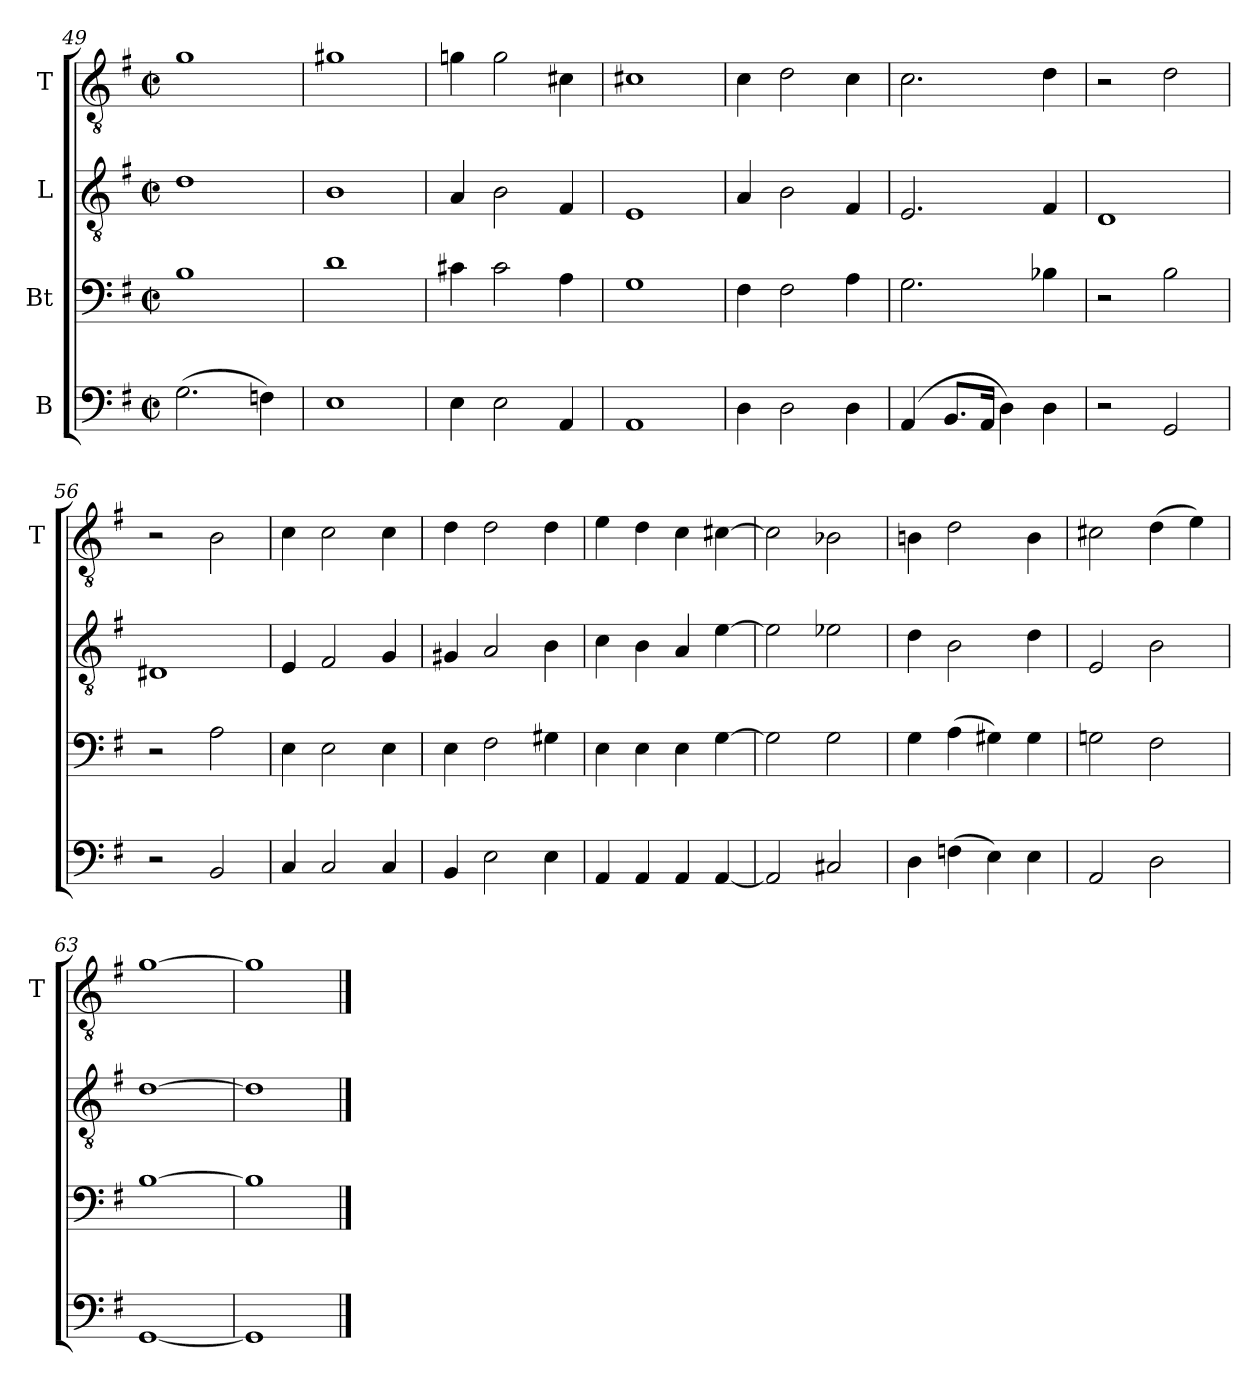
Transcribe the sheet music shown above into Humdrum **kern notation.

**kern	**kern	**kern	**kern
*part4	*part3	*part2	*part1
*staff4	*staff3	*staff2	*staff1
*I"B	*I"Bt	*I"L	*I"T
*	*	*	*I'T
*clefF4	*clefF4	*clefGv2	*clefGv2
*k[f#]	*k[f#]	*k[f#]	*k[f#]
*G:	*G:	*G:	*G:
*M2/2	*M2/2	*M2/2	*M2/2
*met(c|)	*met(c|)	*met(c|)	*met(c|)
=49	=49	=49	=49
(2.G	1B	1d	1g
4Fn)	.	.	.
=50	=50	=50	=50
1E	1d	1B	1g#X
=51	=51	=51	=51
4E	4c#X	4A	4gn
2E	2c#	2B	2g
4AA	4A	4F#	4c#X
=52	=52	=52	=52
1AA	1G	1E	1c#X
=53	=53	=53	=53
4D	4F#	4A	4c
2D	2F#	2B	2d
4D	4A	4F#	4c
=54	=54	=54	=54
(4AA	2.G	2.E	2.c
8.BBL	.	.	.
16AAJk	.	.	.
4D)	.	.	.
4D	4B-X	4F#	4d
=55	=55	=55	=55
2r	2r	1D	2r
2GG	2B	.	2d
=56	=56	=56	=56
2r	2r	1D#X	2r
2BB	2A	.	2B
=57	=57	=57	=57
4C	4E	4E	4c
2C	2E	2F#	2c
4C	4E	4G	4c
=58	=58	=58	=58
4BB	4E	4G#X	4d
2E	2F#	2A	2d
4E	4G#X	4B	4d
=59	=59	=59	=59
4AA	4E	4c	4e
4AA	4E	4B	4d
4AA	4E	4A	4c
[4AA	[4G	[4e	[4c#X
=60	=60	=60	=60
2AA]	2G]	2e]	2c#]
2C#X	2G	2e-X	2B-X
=61	=61	=61	=61
4D	4G	4d	4Bn
(4Fn	(4A	2B	2d
4E)	4G#X)	.	.
4E	4G#	4d	4B
=62	=62	=62	=62
2AA	2Gn	2E	2c#X
2D	2F#	2B	(4d
.	.	.	4e)
=63	=63	=63	=63
[1GG	[1B	[1d	[1g
=64	=64	=64	=64
1GG]	1B]	1d]	1g]
==	==	==	==
*-	*-	*-	*-
